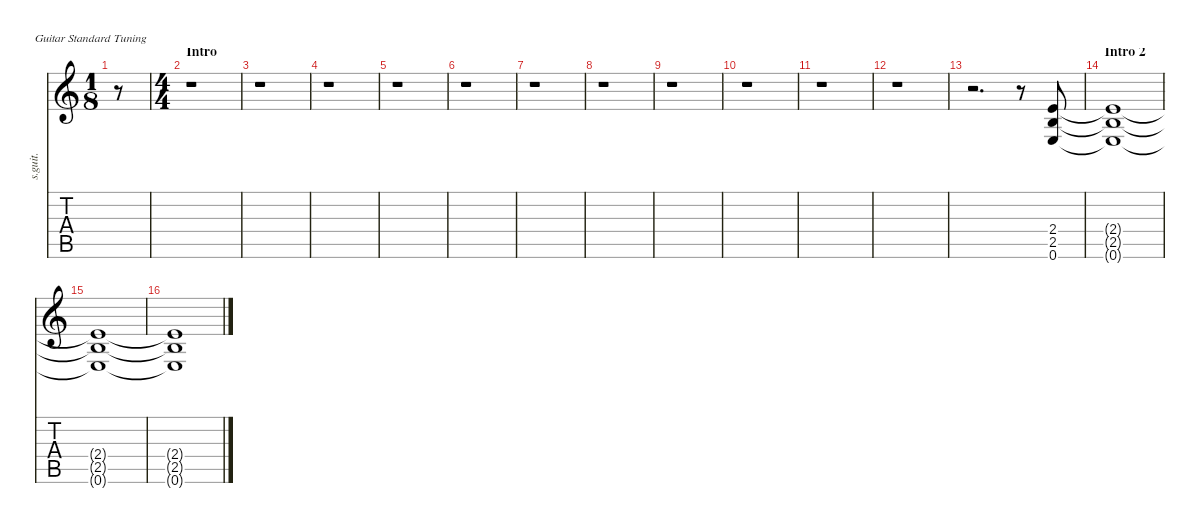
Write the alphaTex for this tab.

\defaultSystemsLayout 4
\hideDynamics
\bracketExtendMode nobrackets
\track ("Kirk Hammett (Lead)" "s.guit.") {instrument distortionguitar}
\staff {score tabs}
\tuning (E4 B3 G3 D3 A2 E2)
\ts (1 8)
\beaming (8 2 2 2 2)
\tempo (124 hide)
\clef g2
\ks c
r.8{dy f instrument distortionguitar} |
\ts (4 4)
\beaming (8 2 2 2 2)
\section ("" "Intro")
r.1 |
r.1 |
r.1 |
r.1 |
r.1 |
r.1 |
r.1 |
r.1 |
r.1 |
r.1 |
r.1 |
r.2{d} r.8 (2.4 2.5 0.6).8{lyrics (0 "") lyrics (1 "") lyrics (2 "") lyrics (3 "") lyrics (4 "")} |
\section ("" "Intro 2")
(2.4{t} 2.5{t} 0.6{t}).1{lyrics (0 "") lyrics (1 "") lyrics (2 "") lyrics (3 "") lyrics (4 "")} |
(2.4{t} 2.5{t} 0.6{t}).1{lyrics (0 "") lyrics (1 "") lyrics (2 "") lyrics (3 "") lyrics (4 "") dy mf} |
(2.4{t} 2.5{t} 0.6{t}).1{lyrics (0 "") lyrics (1 "") lyrics (2 "") lyrics (3 "") lyrics (4 "")}
